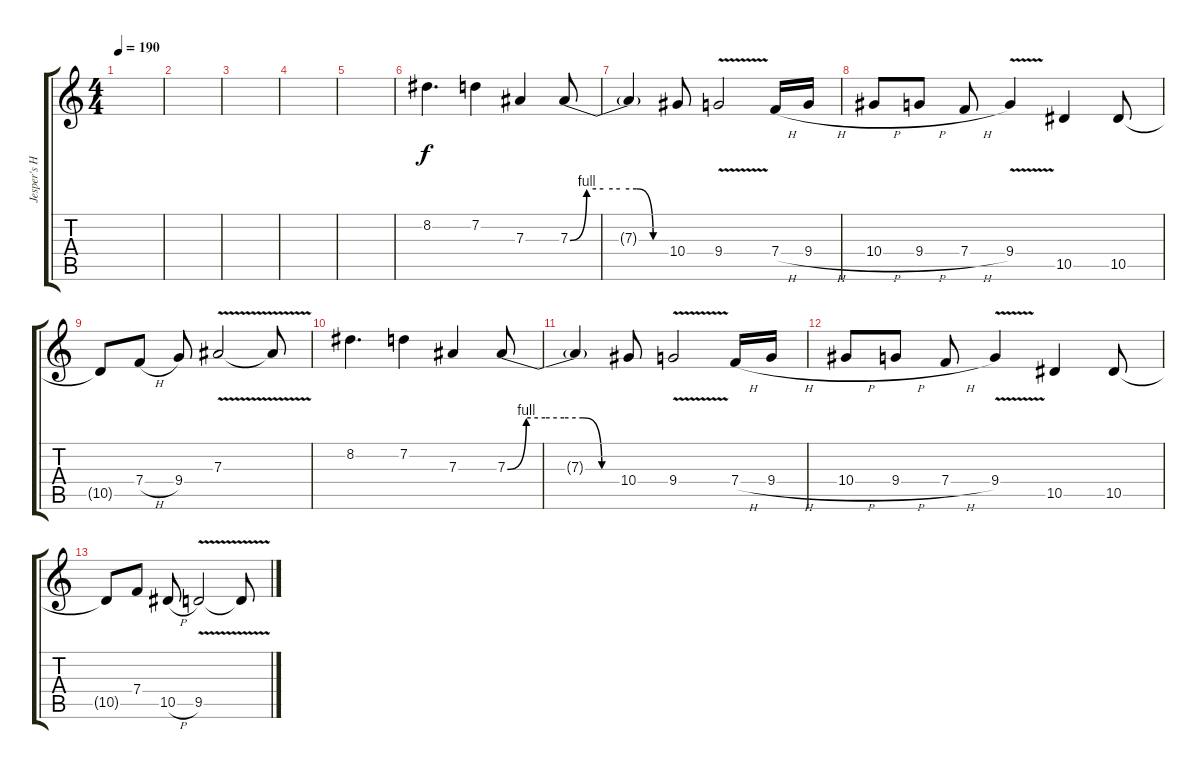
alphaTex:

\track ("Jesper's Harmonizer" "Jesper's H") {instrument distortionguitar}
\staff {score tabs}
\tuning (C4 G3 Eb3 Bb2 F2 C2) {hide}
\ts (4 4)
\tempo 190
\clef g2
\ks c
|
|
|
|
|
8.2.4{d} 7.2.4 7.3.4 7.3{be (custom 0 0 10 4 20 4 30 4 40 4 50 0 60 0)}.8 |
7.3{t}.4 10.4.8 9.4{v}.2 7.4{h}.16 9.4{h}.16 |
10.4{h}.8 9.4{h}.8 7.4{h}.8 9.4{v}.4 10.5.4 10.5.8 |
10.5{t}.8 7.4{h}.8 9.4.8 7.3{v}.2 7.3{t}.8 |
8.2.4{d} 7.2.4 7.3.4 7.3{be (custom 0 0 10 4 20 4 30 4 40 4 50 0 60 0)}.8 |
7.3{t}.4 10.4.8 9.4{v}.2 7.4{h}.16 9.4{h}.16 |
10.4{h}.8 9.4{h}.8 7.4{h}.8 9.4{v}.4 10.5.4 10.5.8 |
10.5{t}.8 7.4.8 10.5{h}.8 9.5{v}.2 9.5{t}.8
